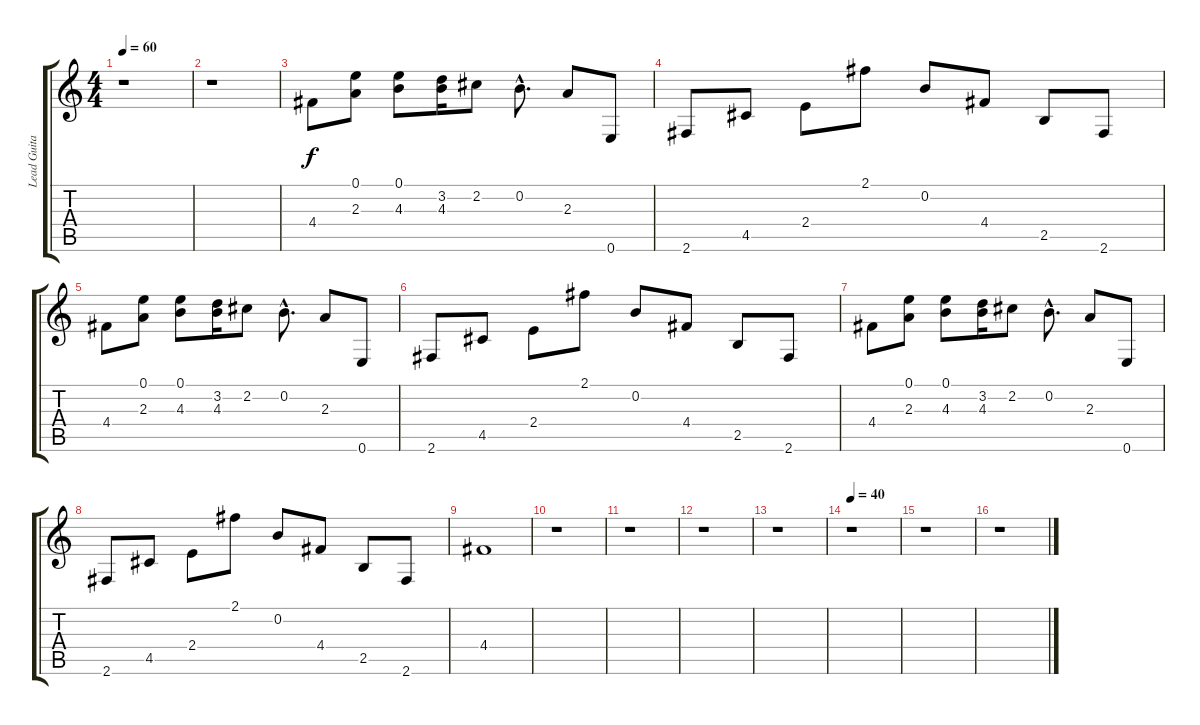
\track ("Lead Guitar" "Lead Guita") {instrument acousticguitarnylon}
\staff {score tabs}
\tuning (E4 B3 G3 D3 A2 E2) {hide}
\ts (4 4)
\tempo 60
\clef g2
\ks c
r.1{dy pp} |
r.1 |
4.4.8{dy f instrument acousticguitarnylon} (0.1 2.3).8 (0.1 4.3).8 (3.2 4.3).16 2.2.8 0.2{hac}.8{d} 2.3.8 0.6.8 |
2.6.8 4.5.8 2.4.8 2.1.8 0.2.8 4.4.8 2.5.8 2.6.8 |
4.4.8 (0.1 2.3).8 (0.1 4.3).8 (3.2 4.3).16 2.2.8 0.2{hac}.8{d} 2.3.8 0.6.8 |
2.6.8 4.5.8 2.4.8 2.1.8 0.2.8 4.4.8 2.5.8 2.6.8 |
4.4.8 (0.1 2.3).8 (0.1 4.3).8 (3.2 4.3).16 2.2.8 0.2{hac}.8{d} 2.3.8 0.6.8 |
2.6.8 4.5.8 2.4.8 2.1.8 0.2.8 4.4.8 2.5.8 2.6.8 |
4.4.1 |
r.1 |
r.1 |
r.1 |
r.1 |
\tempo 40
r.1 |
r.1 |
r.1
